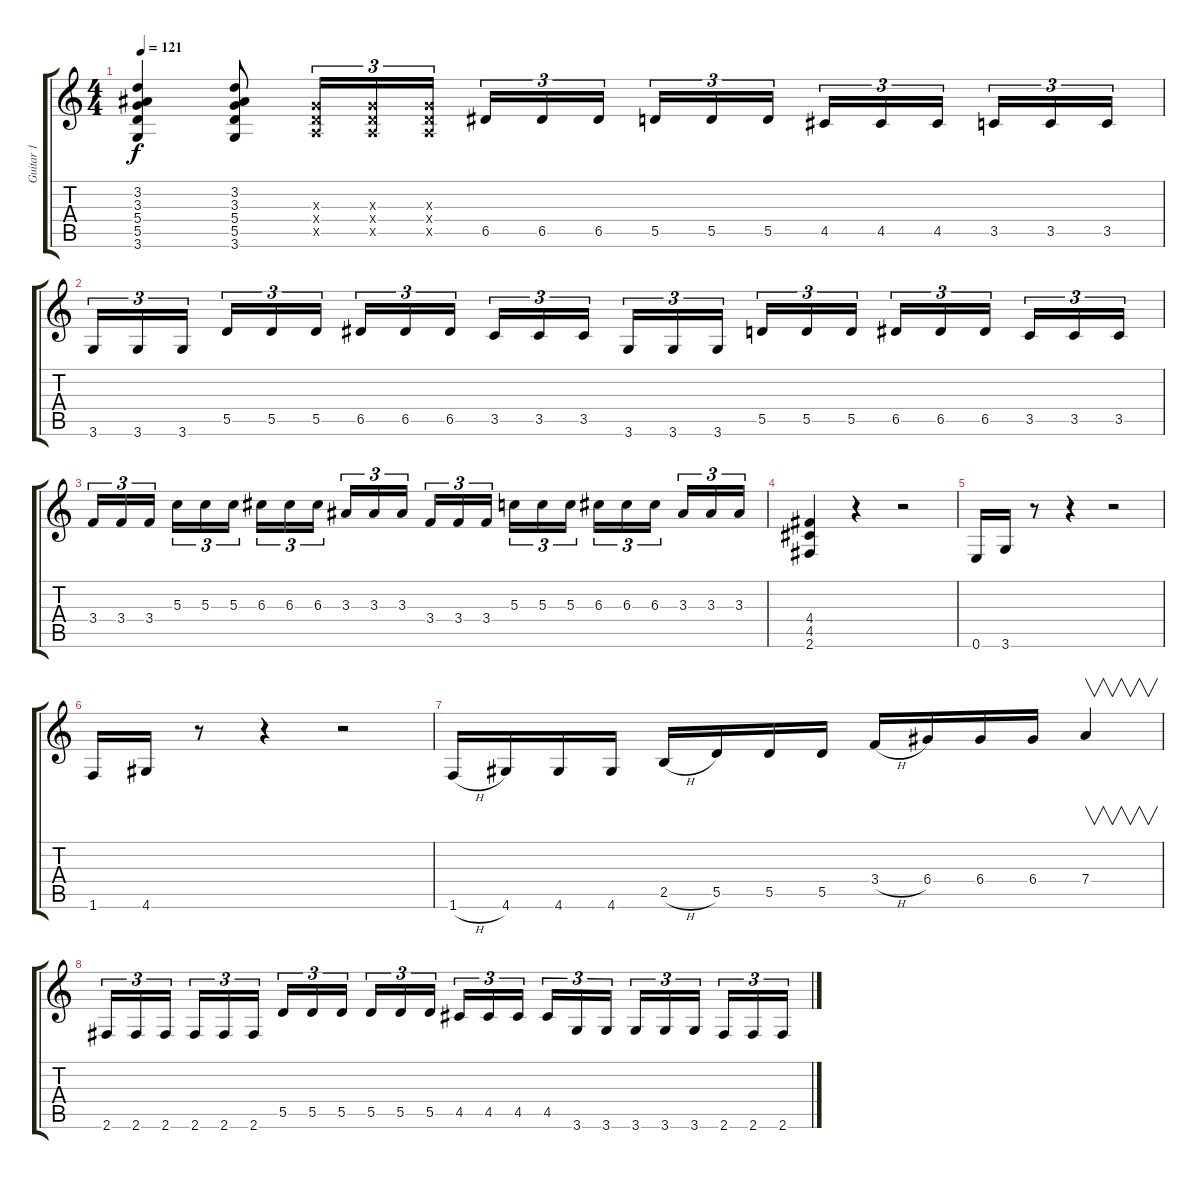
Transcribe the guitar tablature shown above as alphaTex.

\track ("Guitar 1" "Guitar 1") {instrument distortionguitar}
\staff {score tabs}
\tuning (E4 B3 G3 D3 A2 E2) {hide}
\ts (4 4)
\tempo 121
\clef g2
\ks c
(3.2 3.3 5.4 5.5 3.6).4{dy f} (3.2 3.3 5.4 5.5 3.6).8 (0.3{x} 0.4{x} 0.5{x}).16{tu (3 2)} (0.3{x} 0.4{x} 0.5{x}).16{tu (3 2)} (0.3{x} 0.4{x} 0.5{x}).16{tu (3 2)} 6.5.16{tu (3 2)} 6.5.16{tu (3 2)} 6.5.16{tu (3 2)} 5.5.16{tu (3 2)} 5.5.16{tu (3 2)} 5.5.16{tu (3 2)} 4.5.16{tu (3 2)} 4.5.16{tu (3 2)} 4.5.16{tu (3 2)} 3.5.16{tu (3 2)} 3.5.16{tu (3 2)} 3.5.16{tu (3 2)} |
3.6.16{tu (3 2)} 3.6.16{tu (3 2)} 3.6.16{tu (3 2)} 5.5.16{tu (3 2)} 5.5.16{tu (3 2)} 5.5.16{tu (3 2)} 6.5.16{tu (3 2)} 6.5.16{tu (3 2)} 6.5.16{tu (3 2)} 3.5.16{tu (3 2)} 3.5.16{tu (3 2)} 3.5.16{tu (3 2)} 3.6.16{tu (3 2)} 3.6.16{tu (3 2)} 3.6.16{tu (3 2)} 5.5.16{tu (3 2)} 5.5.16{tu (3 2)} 5.5.16{tu (3 2)} 6.5.16{tu (3 2)} 6.5.16{tu (3 2)} 6.5.16{tu (3 2)} 3.5.16{tu (3 2)} 3.5.16{tu (3 2)} 3.5.16{tu (3 2)} |
3.4.16{tu (3 2)} 3.4.16{tu (3 2)} 3.4.16{tu (3 2)} 5.3.16{tu (3 2)} 5.3.16{tu (3 2)} 5.3.16{tu (3 2)} 6.3.16{tu (3 2)} 6.3.16{tu (3 2)} 6.3.16{tu (3 2)} 3.3.16{tu (3 2)} 3.3.16{tu (3 2)} 3.3.16{tu (3 2)} 3.4.16{tu (3 2)} 3.4.16{tu (3 2)} 3.4.16{tu (3 2)} 5.3.16{tu (3 2)} 5.3.16{tu (3 2)} 5.3.16{tu (3 2)} 6.3.16{tu (3 2)} 6.3.16{tu (3 2)} 6.3.16{tu (3 2)} 3.3.16{tu (3 2)} 3.3.16{tu (3 2)} 3.3.16{tu (3 2)} |
(4.4 4.5 2.6).4 r.4 r.2 |
0.6.16 3.6.16 r.8 r.4 r.2 |
1.6.16 4.6.16 r.8 r.4 r.2 |
1.6{h}.16 4.6.16 4.6.16 4.6.16 2.5{h}.16 5.5.16 5.5.16 5.5.16 3.4{h}.16 6.4.16 6.4.16 6.4.16 7.4.4{v} |
2.6.16{tu (3 2)} 2.6.16{tu (3 2)} 2.6.16{tu (3 2)} 2.6.16{tu (3 2)} 2.6.16{tu (3 2)} 2.6.16{tu (3 2)} 5.5.16{tu (3 2)} 5.5.16{tu (3 2)} 5.5.16{tu (3 2)} 5.5.16{tu (3 2)} 5.5.16{tu (3 2)} 5.5.16{tu (3 2)} 4.5.16{tu (3 2)} 4.5.16{tu (3 2)} 4.5.16{tu (3 2)} 4.5.16{tu (3 2)} 3.6.16{tu (3 2)} 3.6.16{tu (3 2)} 3.6.16{tu (3 2)} 3.6.16{tu (3 2)} 3.6.16{tu (3 2)} 2.6.16{tu (3 2)} 2.6.16{tu (3 2)} 2.6.16{tu (3 2)}
